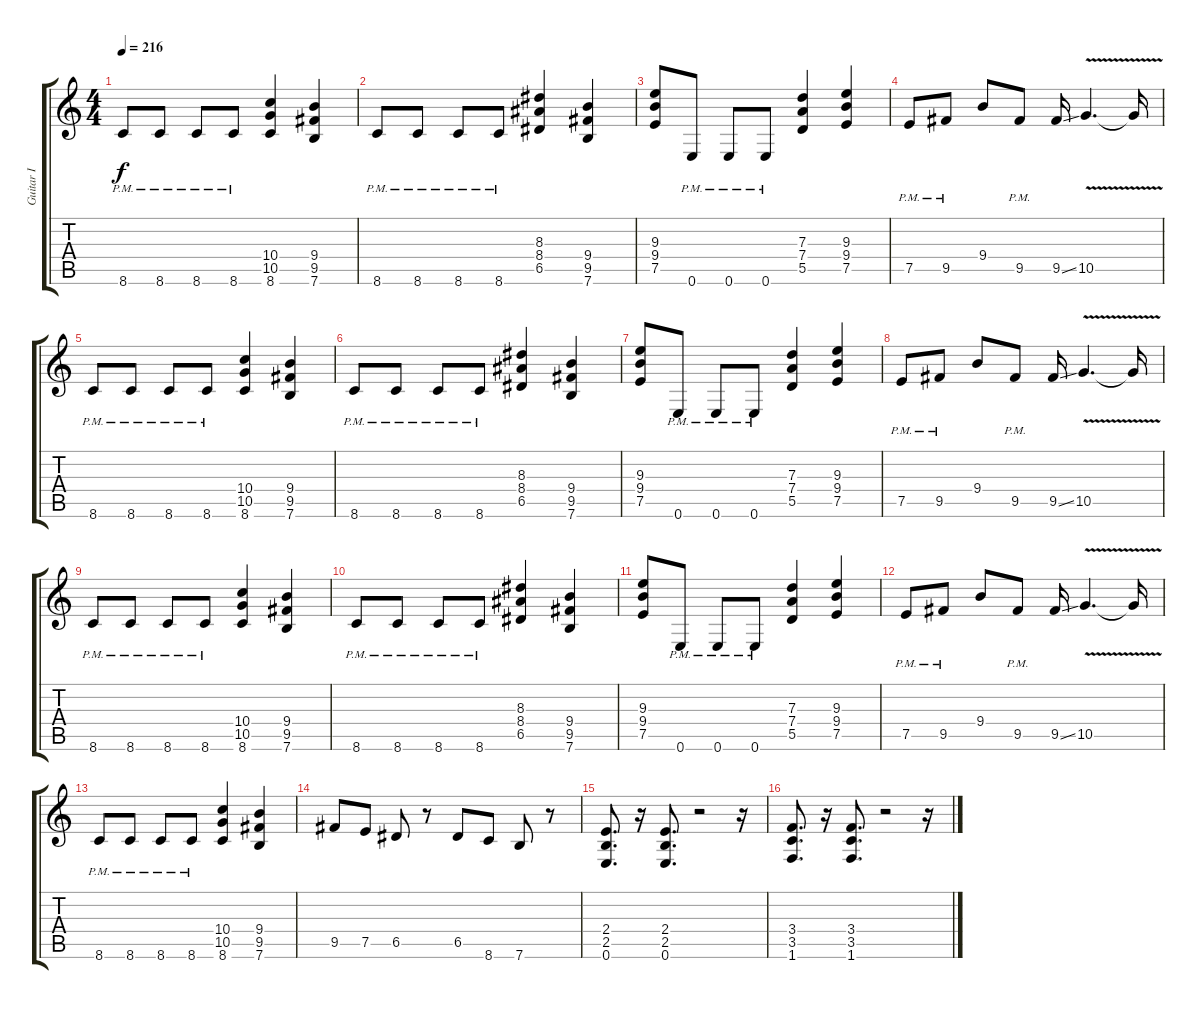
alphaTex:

\track ("Guitar I" "Guitar I") {instrument distortionguitar}
\staff {score tabs}
\tuning (E4 B3 G3 D3 A2 E2) {hide}
\ts (4 4)
\tempo 216
\clef g2
\ks c
8.6{pm}.8{dy f} 8.6{pm}.8 8.6{pm}.8 8.6{pm}.8 (10.4 10.5 8.6).4 (9.4 9.5 7.6).4 |
8.6{pm}.8 8.6{pm}.8 8.6{pm}.8 8.6{pm}.8 (8.3 8.4 6.5).4 (9.4 9.5 7.6).4 |
(9.3 9.4 7.5).8 0.6{pm}.8 0.6{pm}.8 0.6{pm}.8 (7.3 7.4 5.5).4 (9.3 9.4 7.5).4 |
7.5{pm}.8 9.5{pm}.8 9.4.8 9.5{pm}.8 9.5{ss}.16 10.5{v}.4{d} 10.5{t}.16 |
8.6{pm}.8 8.6{pm}.8 8.6{pm}.8 8.6{pm}.8 (10.4 10.5 8.6).4 (9.4 9.5 7.6).4 |
8.6{pm}.8 8.6{pm}.8 8.6{pm}.8 8.6{pm}.8 (8.3 8.4 6.5).4 (9.4 9.5 7.6).4 |
(9.3 9.4 7.5).8 0.6{pm}.8 0.6{pm}.8 0.6{pm}.8 (7.3 7.4 5.5).4 (9.3 9.4 7.5).4 |
7.5{pm}.8 9.5{pm}.8 9.4.8 9.5{pm}.8 9.5{ss}.16 10.5{v}.4{d} 10.5{t}.16 |
8.6{pm}.8 8.6{pm}.8 8.6{pm}.8 8.6{pm}.8 (10.4 10.5 8.6).4 (9.4 9.5 7.6).4 |
8.6{pm}.8 8.6{pm}.8 8.6{pm}.8 8.6{pm}.8 (8.3 8.4 6.5).4 (9.4 9.5 7.6).4 |
(9.3 9.4 7.5).8 0.6{pm}.8 0.6{pm}.8 0.6{pm}.8 (7.3 7.4 5.5).4 (9.3 9.4 7.5).4 |
7.5{pm}.8 9.5{pm}.8 9.4.8 9.5{pm}.8 9.5{ss}.16 10.5{v}.4{d} 10.5{t}.16 |
8.6{pm}.8 8.6{pm}.8 8.6{pm}.8 8.6{pm}.8 (10.4 10.5 8.6).4 (9.4 9.5 7.6).4 |
9.5.8 7.5.8 6.5.8 r.8 6.5.8 8.6.8 7.6.8 r.8 |
(2.4 2.5 0.6).8{d} r.16 (2.4 2.5 0.6).8{d} r.2 r.16 |
(3.4 3.5 1.6).8{d} r.16 (3.4 3.5 1.6).8{d} r.2 r.16
